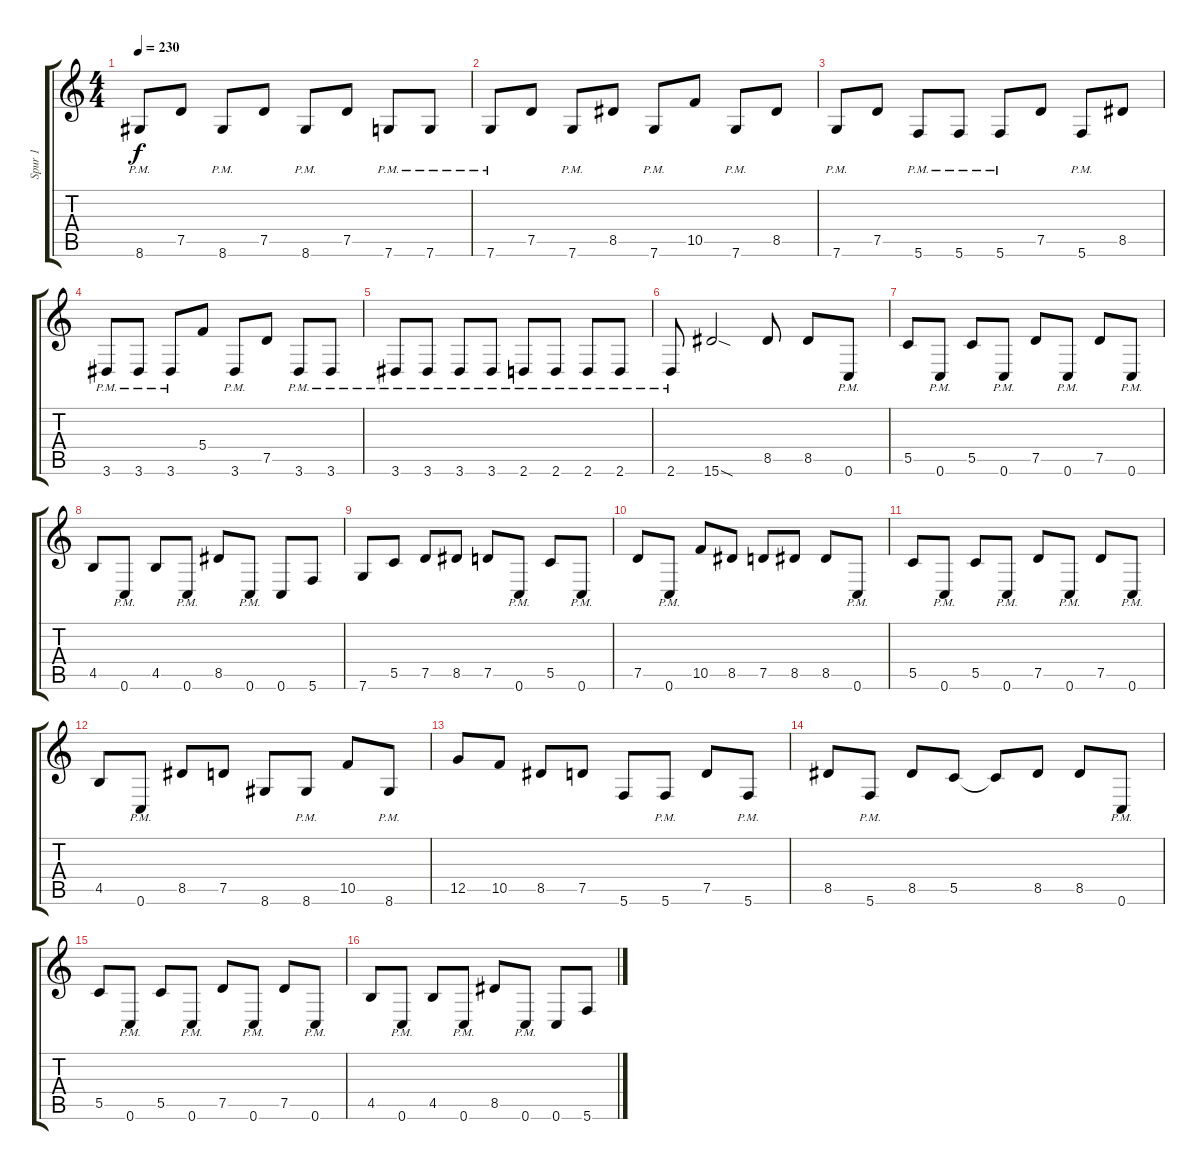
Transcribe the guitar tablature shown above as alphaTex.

\track ("Spur 1" "Spur 1") {instrument distortionguitar}
\staff {score tabs}
\tuning (D4 A3 F3 C3 G2 C2) {hide}
\ts (4 4)
\tempo 230
\clef g2
\ks c
8.6{pm}.8{dy f} 7.5.8 8.6{pm}.8 7.5.8 8.6{pm}.8 7.5.8 7.6{pm}.8 7.6{pm}.8 |
7.6{pm}.8 7.5.8 7.6{pm}.8 8.5.8 7.6{pm}.8 10.5.8 7.6{pm}.8 8.5.8 |
7.6{pm}.8 7.5.8 5.6{pm}.8 5.6{pm}.8 5.6{pm}.8 7.5.8 5.6{pm}.8 8.5.8 |
3.6{pm}.8 3.6{pm}.8 3.6{pm}.8 5.4.8 3.6{pm}.8 7.5.8 3.6{pm}.8 3.6{pm}.8 |
3.6{pm}.8 3.6{pm}.8 3.6{pm}.8 3.6{pm}.8 2.6{pm}.8 2.6{pm}.8 2.6{pm}.8 2.6{pm}.8 |
2.6{pm}.8 15.6{sod}.2 8.5.8 8.5.8 0.6{pm}.8 |
5.5.8 0.6{pm}.8 5.5.8 0.6{pm}.8 7.5.8 0.6{pm}.8 7.5.8 0.6{pm}.8 |
4.5.8 0.6{pm}.8 4.5.8 0.6{pm}.8 8.5.8 0.6{pm}.8 0.6.8 5.6.8 |
7.6.8 5.5.8 7.5.8 8.5.8 7.5.8 0.6{pm}.8 5.5.8 0.6{pm}.8 |
7.5.8 0.6{pm}.8 10.5.8 8.5.8 7.5.8 8.5.8 8.5.8 0.6{pm}.8 |
5.5.8 0.6{pm}.8 5.5.8 0.6{pm}.8 7.5.8 0.6{pm}.8 7.5.8 0.6{pm}.8 |
4.5.8 0.6{pm}.8 8.5.8 7.5.8 8.6.8 8.6{pm}.8 10.5.8 8.6{pm}.8 |
12.5.8 10.5.8 8.5.8 7.5.8 5.6.8 5.6{pm}.8 7.5.8 5.6{pm}.8 |
8.5.8 5.6{pm}.8 8.5.8 5.5.8 5.5{t}.8 8.5.8 8.5.8 0.6{pm}.8 |
5.5.8 0.6{pm}.8 5.5.8 0.6{pm}.8 7.5.8 0.6{pm}.8 7.5.8 0.6{pm}.8 |
4.5.8 0.6{pm}.8 4.5.8 0.6{pm}.8 8.5.8 0.6{pm}.8 0.6.8 5.6.8
